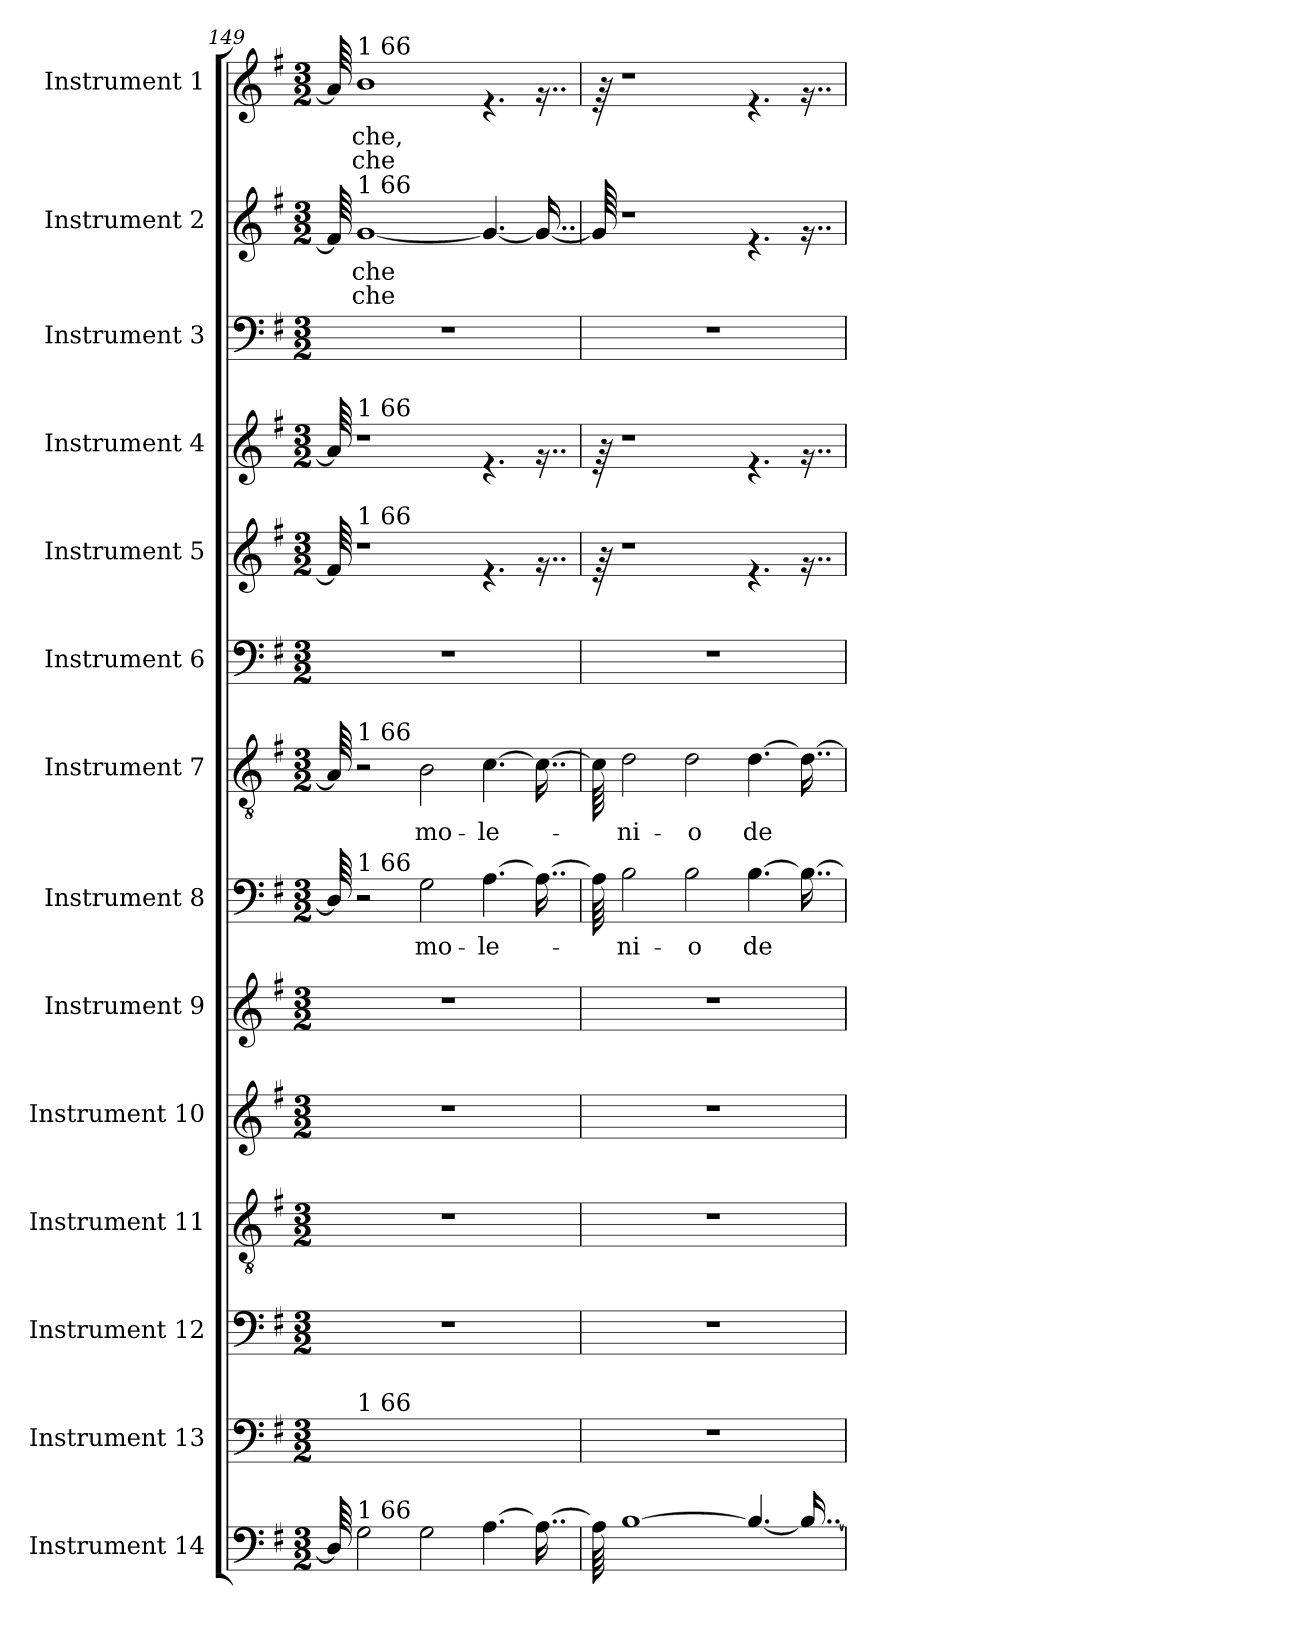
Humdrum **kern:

**kern	**kern	**kern	**kern	**kern	**kern	**kern	**text	**kern	**text	**kern	**kern	**kern	**kern	**kern	**text	**text	**kern	**text	**text
*part14	*part13	*part12	*part11	*part10	*part9	*part8	*part8	*part7	*part7	*part6	*part5	*part4	*part3	*part2	*part2	*part2	*part1	*part1	*part1
*staff14	*staff13	*staff12	*staff11	*staff10	*staff9	*staff8	*staff8	*staff7	*staff7	*staff6	*staff5	*staff4	*staff3	*staff2	*staff2	*staff2	*staff1	*staff1	*staff1
*I"Instrument 14	*I"Instrument 13	*I"Instrument 12	*I"Instrument 11	*I"Instrument 10	*I"Instrument 9	*I"Instrument 8	*	*I"Instrument 7	*	*I"Instrument 6	*I"Instrument 5	*I"Instrument 4	*I"Instrument 3	*I"Instrument 2	*	*	*I"Instrument 1	*	*
!!LO:PB:g=z
*clefF4	*clefF4	*clefF4	*clefGv2	*clefG2	*clefG2	*clefF4	*	*clefGv2	*	*clefF4	*clefG2	*clefG2	*clefF4	*clefG2	*	*	*clefG2	*	*
*k[f#]	*k[f#]	*k[f#]	*k[f#]	*k[f#]	*k[f#]	*k[f#]	*	*k[f#]	*	*k[f#]	*k[f#]	*k[f#]	*k[f#]	*k[f#]	*	*	*k[f#]	*	*
*G:	*G:	*G:	*G:	*G:	*G:	*G:	*	*G:	*	*G:	*G:	*G:	*G:	*G:	*	*	*G:	*	*
*M3/2	*M3/2	*M3/2	*M3/2	*M3/2	*M3/2	*M3/2	*	*M3/2	*	*M3/2	*M3/2	*M3/2	*M3/2	*M3/2	*	*	*M3/2	*	*
=149	=149	=149	=149	=149	=149	=149	=149	=149	=149	=149	=149	=149	=149	=149	=149	=149	=149	=149	=149
64D/]	64ryy	1.r	1.r	1.r	1.r	64D/]	.	64A/]	.	1.r	64f#/]	64a/]	1.r	64f#/]	.	.	64a/]	.	.
!	!	!	!	!	!	!	!	!	!	!	!	!	!	!	!	!	!LO:TX:a:t=1 66	!	!
!	!	!	!	!	!	!	!	!	!	!	!	!	!	!LO:TX:a:t=1 66	!	!	!	!	!
!	!	!	!	!	!	!	!	!	!	!	!	!LO:TX:a:t=1 66	!	!	!	!	!	!	!
!	!	!	!	!	!	!	!	!	!	!	!LO:TX:a:t=1 66	!	!	!	!	!	!	!	!
!	!	!	!	!	!	!	!	!LO:TX:a:t=1 66	!	!	!	!	!	!	!	!	!	!	!
!	!	!	!	!	!	!LO:TX:a:t=1 66	!	!	!	!	!	!	!	!	!	!	!	!	!
!	!LO:TX:a:t=1 66	!	!	!	!	!	!	!	!	!	!	!	!	!	!	!	!	!	!
!LO:TX:a:t=1 66	!	!	!	!	!	!	!	!	!	!	!	!	!	!	!	!	!	!	!
!	!	!	!	!	!	!	!	!	!	!	!	!	!	!	!LO:LY:b:rj	!LO:LY:b:rj	!	!LO:LY:b:cj	!LO:LY:b:cj
2G\	1ryy	.	.	.	.	2r	.	2r	.	.	1r	1r	.	[<1g	-che	che	1b	-che,	che
!	!	!	!	!	!	!	!LO:LY:b:rj	!	!LO:LY:b:rj	!	!	!	!	!	!	!	!	!	!
2G\	.	.	.	.	.	2G\	mo-	2B\	mo-	.	.	.	.	.	.	.	.	.	.
!	!	!	!	!	!	!	!LO:LY:b:rj	!	!LO:LY:b:rj	!	!	!	!	!	!	!	!	!	!
[>4.A\	64%31ryy	.	.	.	.	[>4.A\	-le-	[>4.c\	-le-	.	4.rf	4.rf	.	4.g/_<	.	.	4.rf	.	.
16..A\_>	.	.	.	.	.	16..A\_>	.	16..c\_>	.	.	16..rf	16..rf	.	16..g/_<	.	.	16..rf	.	.
=150	=150	=150	=150	=150	=150	=150	=150	=150	=150	=150	=150	=150	=150	=150	=150	=150	=150	=150	=150
64A\]	1.r	1.r	1.r	1.r	1.r	64A\]	.	64c\]	.	1.r	64rf	64rf	1.r	64g/]	.	.	64rf	.	.
!	!	!	!	!	!	!	!LO:LY:b:rj	!	!LO:LY:b:rj	!	!	!	!	!	!	!	!	!	!
[<1B	.	.	.	.	.	2B\	-ni-	2d\	-ni-	.	1r	1r	.	1r	.	.	1r	.	.
!	!	!	!	!	!	!	!LO:LY:b:rj	!	!LO:LY:b:rj	!	!	!	!	!	!	!	!	!	!
.	.	.	.	.	.	2B\	-o	2d\	-o	.	.	.	.	.	.	.	.	.	.
!	!	!	!	!	!	!	!LO:LY:b:rj	!	!LO:LY:b:rj	!	!	!	!	!	!	!	!	!	!
4.B/_<	.	.	.	.	.	[>4.B\	de	[>4.d\	de	.	4.rf	4.rf	.	4.rf	.	.	4.rf	.	.
16..B/_<	.	.	.	.	.	16..B\_>	.	16..d\_>	.	.	16..rf	16..rf	.	16..rf	.	.	16..rf	.	.
=	=	=	=	=	=	=	=	=	=	=	=	=	=	=	=	=	=	=	=
*-	*-	*-	*-	*-	*-	*-	*-	*-	*-	*-	*-	*-	*-	*-	*-	*-	*-	*-	*-
